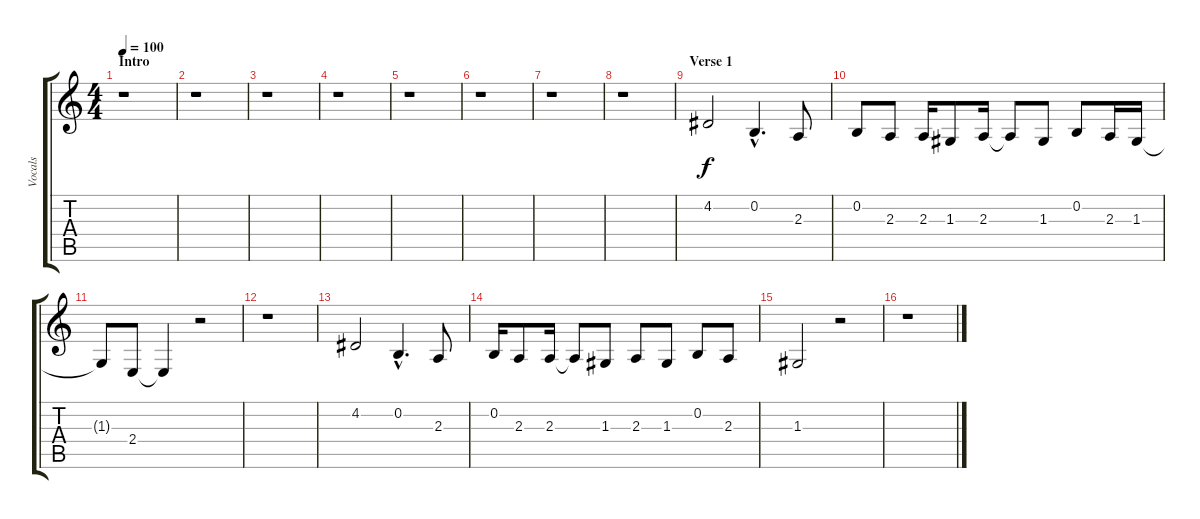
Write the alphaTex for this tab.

\track ("Vocals" "Vocals") {instrument altosax}
\staff {score tabs}
\tuning (E4 B3 G3 D3 A2 E2) {hide}
\ts (4 4)
\section ("" "Intro")
\tempo 100
\clef g2
\ks c
r.1{dy f instrument altosax} |
r.1 |
r.1 |
r.1 |
r.1 |
r.1 |
r.1 |
r.1 |
\section ("" "Verse 1")
4.2.2 0.2{hac}.4{d} 2.3.8 |
0.2.8 2.3.8 2.3.16 1.3.8 2.3.16 2.3{t}.8 1.3.8 0.2.8 2.3.16 1.3.16 |
1.3{t}.8 2.4.8 2.4{t}.4 r.2 |
r.1 |
4.2.2 0.2{hac}.4{d} 2.3.8 |
0.2.16 2.3.8 2.3.16 2.3{t}.8 1.3.8 2.3.8 1.3.8 0.2.8 2.3.8 |
1.3.2 r.2 |
r.1
